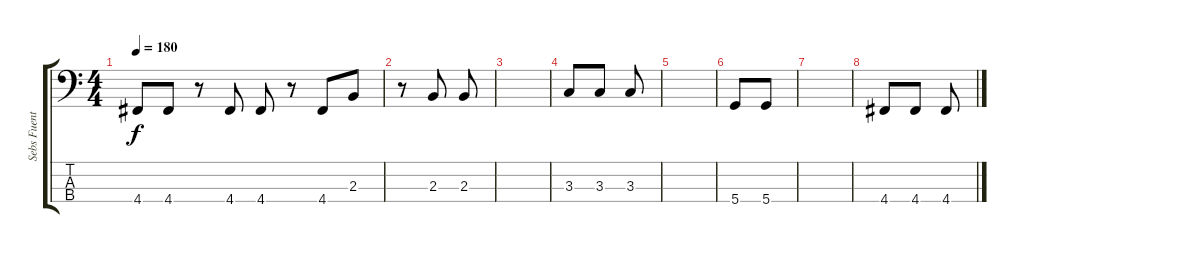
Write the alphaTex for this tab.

\track ("Sebs Fuentes (Bass)" "Sebs Fuent") {instrument electricbasspick}
\staff {score tabs}
\tuning (G2 D2 A1 D1) {hide}
\ts (4 4)
\tempo 180
\clef f4
\ks c
4.4.8{dy f} 4.4.8 r.8 4.4.8 4.4.8 r.8 4.4.8 2.3.8 |
r.8 2.3.8 2.3.8 |
|
3.3.8 3.3.8 3.3.8 |
|
5.4.8 5.4.8 |
|
4.4.8 4.4.8 4.4.8
